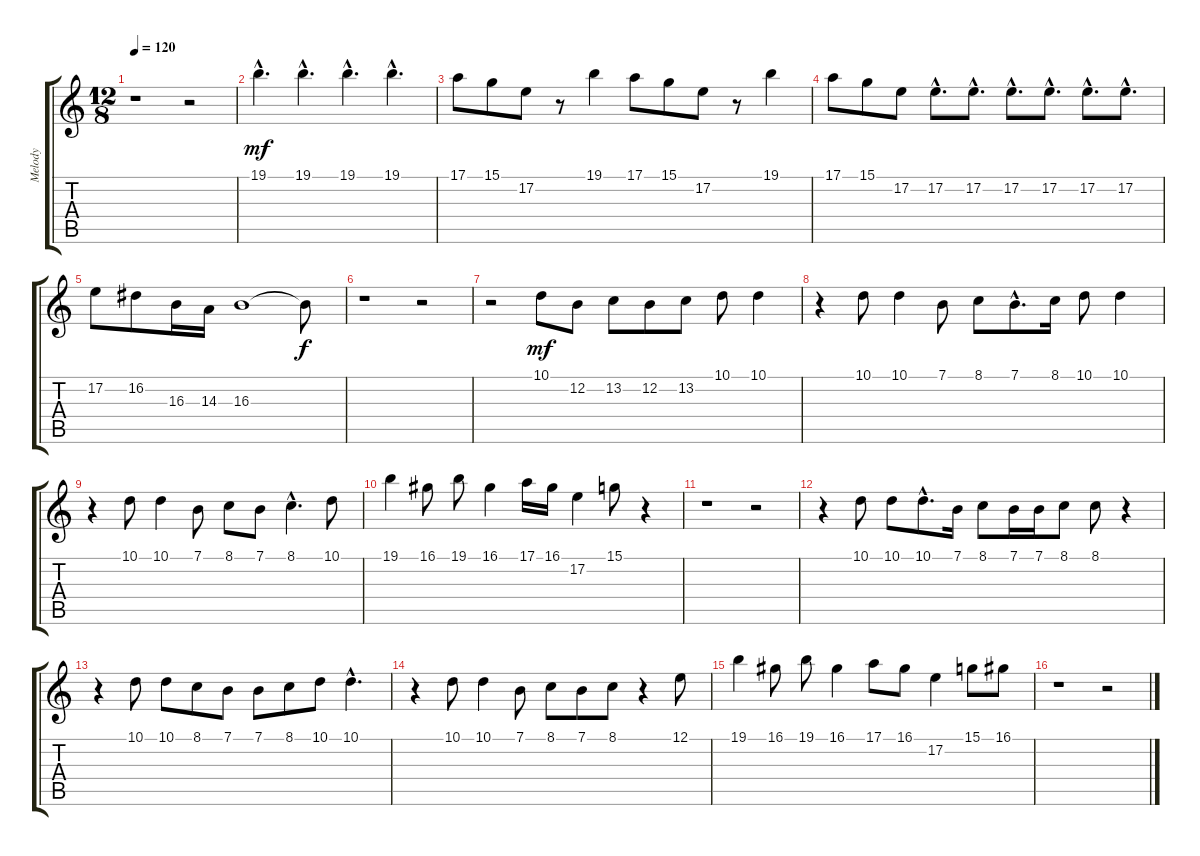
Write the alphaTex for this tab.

\track ("Melody" "Melody") {instrument flute}
\staff {score tabs}
\tuning (E4 B3 G3 D3 A2 E2) {hide}
\ts (12 8)
\tempo 120
\clef g2
\ks c
r.1{dy mf} r.2 |
19.1{hac}.4{d} 19.1{hac}.4{d} 19.1{hac}.4{d} 19.1{hac}.4{d} |
17.1.8 15.1.8 17.2.8 r.8 19.1.4 17.1.8 15.1.8 17.2.8 r.8 19.1.4 |
17.1.8 15.1.8 17.2.8 17.2{hac}.8{d} 17.2{hac}.8{d} 17.2{hac}.8{d} 17.2{hac}.8{d} 17.2{hac}.8{d} 17.2{hac}.8{d} |
17.2.8 16.2.8 16.3.16 14.3.16 16.3.1 16.3{t}.8{dy f} |
r.1 r.2 |
r.2 10.1.8{dy mf} 12.2.8 13.2.8 12.2.8 13.2.8 10.1.8 10.1.4 |
r.4 10.1.8 10.1.4 7.1.8 8.1.8 7.1{hac}.8{d} 8.1.16 10.1.8 10.1.4 |
r.4 10.1.8 10.1.4 7.1.8 8.1.8 7.1.8 8.1{hac}.4{d} 10.1.8 |
19.1.4 16.1.8 19.1.8 16.1.4 17.1.16 16.1.16 17.2.4 15.1.8 r.4 |
r.1 r.2 |
r.4 10.1.8 10.1.8 10.1{hac}.8{d} 7.1.16 8.1.8 7.1.16 7.1.16 8.1.8 8.1.8 r.4 |
r.4 10.1.8 10.1.8 8.1.8 7.1.8 7.1.8 8.1.8 10.1.8 10.1{hac}.4{d} |
r.4 10.1.8 10.1.4 7.1.8 8.1.8 7.1.8 8.1.8 r.4 12.1.8 |
19.1.4 16.1.8 19.1.8 16.1.4 17.1.8 16.1.8 17.2.4 15.1.8 16.1.8 |
r.1 r.2
